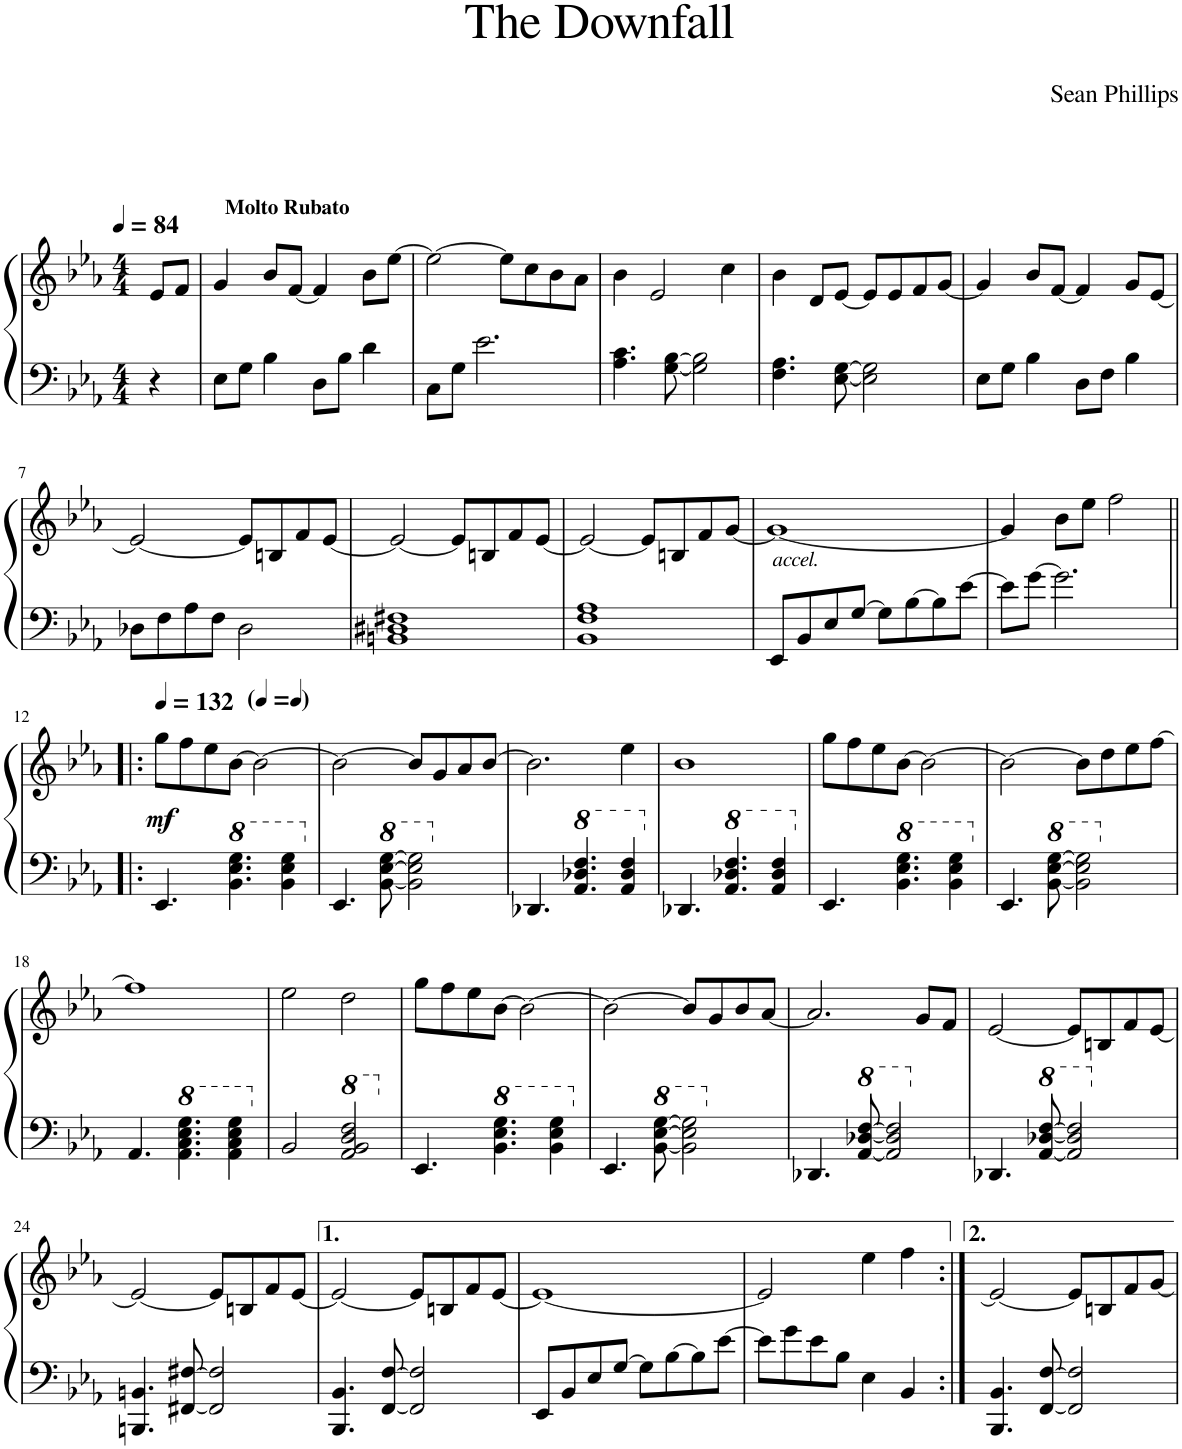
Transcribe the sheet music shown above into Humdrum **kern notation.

**kern	**kern	**dynam
*part1	*part1	*part1
*staff2	*staff1	*staff1/2
*I"Piano	*	*
*I'Pno.	*	*
*clefF4	*clefG2	*
*k[b-e-a-]	*k[b-e-a-]	*
*M4/4	*M4/4	*
*MM84	*MM84	*
=1	=1	=1
!	!LO:TX:a:B:t=Molto Rubato	!
4r	8e-/L	.
.	8f/J	.
=2	=2	=2
8E-\L	4g/	.
8G\J	.	.
4B-\	8b-/L	.
.	[8f/J	.
8D\L	4f/]	.
8B-\J	.	.
4d\	8b-\L	.
.	[8ee-\J	.
=3	=3	=3
8C\L	2ee-\_	.
8G\J	.	.
2.e-\	.	.
.	8ee-\L]	.
.	8cc\	.
.	8b-\	.
.	8a-\J	.
=4	=4	=4
4.A-\ 4.c\	4b-\	.
.	2e-/	.
[8G\ [8B-\	.	.
2G\] 2B-\]	.	.
.	4cc\	.
=5	=5	=5
4.F\ 4.A-\	4b-\	.
.	8d/L	.
[8E-\ [8G\	[8e-/J	.
2E-\] 2G\]	8e-/L]	.
.	8e-/	.
.	8f/	.
.	[8g/J	.
=6	=6	=6
8E-\L	4g/]	.
8G\J	.	.
4B-\	8b-/L	.
.	[8f/J	.
8D\L	4f/]	.
8F\J	.	.
4B-\	8g/L	.
.	[8e-/J	.
!!LO:LB:g=z
=7	=7	=7
8D-X\L	2e-/_	.
8F\	.	.
8A-\	.	.
8F\J	.	.
2D-\	8e-/L]	.
.	8Bn/	.
.	8f/	.
.	[8e-/J	.
=8	=8	=8
1BBn 1D#X 1F#X	2e-/_	.
.	8e-/L]	.
.	8Bn/	.
.	8f/	.
.	[8e-/J	.
=9	=9	=9
1BB- 1F 1A-	2e-/_	.
.	8e-/L]	.
.	8Bn/	.
.	8f/	.
.	[8g/J	.
=10	=10	=10
!	!LO:TX:b:i:t=accel.	!
8EE-/L	1g_	.
8BB-/	.	.
8E-/	.	.
[8G/J	.	.
8G\L]	.	.
[8B-\	.	.
8B-\]	.	.
[8e-\J	.	.
=11	=11	=11
8e-\L]	4g/]	.
[8g\J	.	.
2.g\]	8b-\L	.
.	8ee-\J	.
.	2ff\	.
!!LO:LB:g=z
=12!|:	=12!|:	=12!|:
*	*MM132	*
!	!	!LO:DY:b
4.EE-/	8gg\L	mf
.	8ff\	.
.	8ee-\	.
*8va	*	*
4.B-\ 4.e-\ 4.g\	[8b-\J	.
.	2b-\_	.
4B-\ 4e-\ 4g\	.	.
=13	=13	=13
*X8va	*	*
4.EE-/	2b-\_	.
*8va	*	*
[8B-\ [8e-\ [8g\	.	.
2B-\] 2e-\] 2g\]	8b-/L]	.
.	8g/	.
.	8a-/	.
.	[8b-/J	.
=14	=14	=14
*X8va	*	*
4.DD-X/	2.b-\]	.
*8va	*	*
4.A-/ 4.d-X/ 4.f/	.	.
4A-/ 4d-/ 4f/	4ee-\	.
=15	=15	=15
*X8va	*	*
4.DD-X/	1b-	.
*8va	*	*
4.A-/ 4.d-X/ 4.f/	.	.
4A-/ 4d-/ 4f/	.	.
=16	=16	=16
*X8va	*	*
4.EE-/	8gg\L	.
.	8ff\	.
.	8ee-\	.
*8va	*	*
4.B-\ 4.e-\ 4.g\	[8b-\J	.
.	2b-\_	.
4B-\ 4e-\ 4g\	.	.
=17	=17	=17
*X8va	*	*
4.EE-/	2b-\_	.
*8va	*	*
[8B-\ [8e-\ [8g\	.	.
2B-\] 2e-\] 2g\]	8b-\L]	.
.	8dd\	.
.	8ee-\	.
.	[8ff\J	.
!!LO:LB:g=z
=18	=18	=18
*X8va	*	*
4.AA-/	1ff]	.
*8va	*	*
4.A-\ 4.c\ 4.e-\ 4.g\	.	.
4A-\ 4c\ 4e-\ 4g\	.	.
=19	=19	=19
*X8va	*	*
2BB-/	2ee-\	.
*8va	*	*
2A-/ 2B-/ 2d/ 2f/	2dd\	.
=20	=20	=20
*X8va	*	*
4.EE-/	8gg\L	.
.	8ff\	.
.	8ee-\	.
*8va	*	*
4.B-\ 4.e-\ 4.g\	[8b-\J	.
.	2b-\_	.
4B-\ 4e-\ 4g\	.	.
=21	=21	=21
*X8va	*	*
4.EE-/	2b-\_	.
*8va	*	*
[8B-\ [8e-\ [8g\	.	.
2B-\] 2e-\] 2g\]	8b-/L]	.
.	8g/	.
.	8b-/	.
.	[8a-/J	.
=22	=22	=22
*X8va	*	*
4.DD-X/	2.a-/]	.
*8va	*	*
[8A-/ [8d-X/ [8f/	.	.
2A-/] 2d-/] 2f/]	.	.
.	8g/L	.
.	8f/J	.
=23	=23	=23
*X8va	*	*
4.DD-X/	[2e-/	.
*8va	*	*
[8A-/ [8d-X/ [8f/	.	.
2A-/] 2d-/] 2f/]	8e-/L]	.
.	8Bn/	.
.	8f/	.
.	[8e-/J	.
!!LO:LB:g=z
=24	=24	=24
*X8va	*	*
4.BBBn/ 4.BBn/	2e-/_	.
[8FF#X/ [8F#X/	.	.
2FF#/] 2F#/]	8e-/L]	.
.	8Bn/	.
.	8f/	.
.	[8e-/J	.
=25	=25	=25
4.BBB-/ 4.BB-/	2e-/_	.
[8FF/ [8F/	.	.
2FF/] 2F/]	8e-/L]	.
.	8Bn/	.
.	8f/	.
.	[8e-/J	.
=26	=26	=26
8EE-/L	1e-_	.
8BB-/	.	.
8E-/	.	.
[8G/J	.	.
8G\L]	.	.
[8B-\	.	.
8B-\]	.	.
[8e-\J	.	.
=27	=27	=27
8e-\L]	2e-/]	.
8g\	.	.
8e-\	.	.
8B-\J	.	.
4E-\	4ee-\	.
4BB-/	4ff\	.
=28:|!	=28:|!	=28:|!
.	[qe-	.
4.BBB-/ 4.BB-/	2e-/_	.
[8FF/ [8F/	.	.
2FF/] 2F/]	8e-/L]	.
.	8Bn/	.
.	8f/	.
.	[8g/J	.
=	=	=
*-	*-	*-
